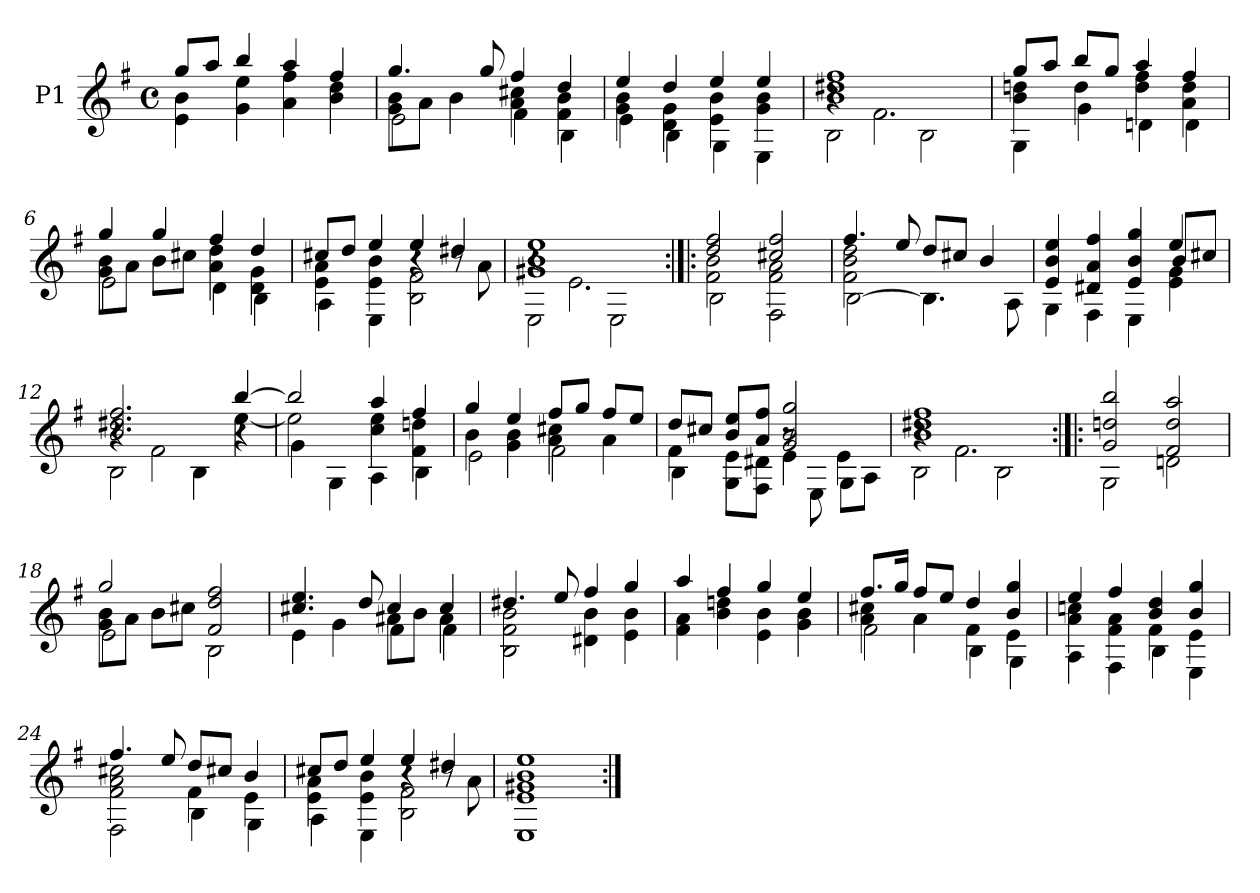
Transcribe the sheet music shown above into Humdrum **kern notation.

**kern
*part1
*staff1
*I"P1
!!LO:PB:g=z
*clefG2
*ITrd7c12
*k[f#]
*e:
*M4/4
*met(c)
*MM84
=1
*^
8gi/L	4Ei\ 4Bi
8ai/J	.
4bi/	4Gi\ 4ei
4ai/	4Ai\ 4f#i
4f#i/	4Bi\ 4di
=2	=2
*	*^
4.gi/	8Gi\ 8BiL	2Ei\
.	8Ai\J	.
.	4Bi\	.
8gi/	.	.
4f#i/	4Ai\ 4c#Xi	4F#i\
4di/	4F#i\ 4Bi	4BBi\
=3	=3	=3
4ei/	4Gi\ 4Bi	4Ei\
4di/	4Di\ 4Gi	4BBi\
4ei/	4Ei\ 4Bi	4GGi\
4ei/	4Gi\ 4Bi	4EEi\
=4	=4	=4
1Bi 1d#Xi 1f#i	4r	2BBi\
.	2.F#i\	.
.	.	2BBi\
!!LO:LB:g=z	!!	!!
=5	=5	=5
8gi/L	4Bi\ 4dni	4GGi\
8ai/J	.	.
8bi/L	4di\	4Gi\
8gi/J	.	.
4ai/	4di\ 4f#i	4Dni\
4f#i/	4Ai\ 4di	4Di\
=6	=6	=6
4gi/	8Gi\ 8BiL	2Ei\
.	8Ai\J	.
4gi/	8Bi\L	.
.	8c#Xi\J	.
4f#i/	4Ai\ 4di	4Di\
4di/	4Di\ 4Gi	4BBi\
=7	=7	=7
8c#Xi/L	4Ei\ 4Ai	4AAi\
8di/J	.	.
4ei/	4Ei\ 4Bi	4EEi\
4ei/	4r	2BBi\ 2F#i
4d#Xi/	8r	.
.	8Ai\	.
=8	=8	=8
1G#Xi 1Bi 1ei	4r	2EEi\
.	2.Ei\	.
.	.	2EEi\
!!LO:LB:g=z	!!	!!
=9:|!|:	=9:|!|:	=9:|!|:
2di/ 2f#i	2F#i\ 2Bi	2BBi\
2c#Xi/ 2f#i	2F#i\ 2Ai	2FF#i\
=10	=10	=10
4.f#i/	2F#i\ 2Bi 2di	[<2BBi\
8ei/	.	.
8di/L	2ryy	4.BBi\]
8c#Xi/J	.	.
4Bi/	.	.
.	.	8AAi\
=11	=11	=11
4Ei/ 4Bi 4ei	2.ryy	4GGi\
4D#Xi/ 4Ai 4f#i	.	4FF#i\
4Ei/ 4Bi 4gi	.	4EEi\
4ei/	8Bi/L	4Ei\ 4Gi
.	8c#Xi/J	.
=12	=12	=12
2.Bi/ 2.d#Xi 2.f#i	4r	2BBi\
.	2F#i\	.
.	.	4BBi\
[>4bi/	[<4ei\	4r
=13	=13	=13
2bi/]	2ei\]	4Gi\
.	.	4GGi\
4ai/	4ci\ 4ei	4AAi\
4f#i/	4F#i\ 4dni	4BBi\
!!LO:LB:g=z	!!	!!
=14	=14	=14
4gi/	4Bi\	2Ei\
4ei/	4Gi\ 4Bi	.
8f#i/L	4Ai\ 4c#Xi	2F#i\
8gi/J	.	.
8f#i/L	4Ai\	.
8ei/J	.	.
=15	=15	=15
8di/L	4F#i\	4BBi\
8c#Xi/J	.	.
8Bi/ 8eiL	4ryy	8GGi\ 8EiL
8Ai/ 8f#iJ	.	8FF#i\ 8D#XiJ
2Gi/ 2Bi 2gi	4Ei\	8r
.	.	8EEi\
.	4Ei\	8GGi\L
.	.	8AAi\J
=16	=16	=16
1Bi 1d#Xi 1f#i	4r	2BBi\
.	2.F#i\	.
.	.	2BBi\
*	*v	*v
=17:|!|:	=17:|!|:
2Gi/ 2dni 2bi	2GGi\
2F#i/ 2di 2ai	2Dni\
=18	=18
*	*^
2gi/	8Gi\ 8BiL	2Ei\
.	8Ai\J	.
.	8Bi\L	.
.	8c#Xi\J	.
2F#i/ 2di 2f#i	2ryy	2BBi\
!!LO:LB:g=z	!!	!!
=19	=19	=19
4.c#Xi/ 4.ei	4Ei\	2ryy
.	4Gi\	.
8di/	.	.
4c#i/	8A#Xi\L	4F#i\
.	8Bi\J	.
4c#i/	4A#i\	4F#i\
*	*v	*v
=20	=20
4.d#Xi/	2BBi\ 2F#i 2Bi
8ei/	.
4f#i/	4D#Xi\ 4Bi
4gi/	4Ei\ 4Bi
=21	=21
4ai/	4F#i\ 4Ai
4f#i/	4Bi\ 4dni
4gi/	4Ei\ 4Bi
4ei/	4Gi\ 4Bi
=22	=22
*	*^
8.f#i/L	4Ai\ 4c#Xi	2F#i\
16gi/Jk	.	.
8f#i/L	4Ai\	.
8ei/J	.	.
4di/	4F#i\	4BBi\
4Bi/ 4gi	4Ei\	4GGi\
!!LO:LB:g=z	!!	!!
=23	=23	=23
4ei/	4Ai\ 4cni	4AAi\
4f#i/	4F#i\ 4Ai	4FF#i\
4Bi/ 4di	4F#i\	4BBi\
4Bi/ 4gi	4Ei\	4EEi\
=24	=24	=24
4.f#i/	2F#i\ 2Ai 2c#Xi	2FF#i\
8ei/	.	.
8di/L	4F#i\	4BBi\
8c#Xi/J	.	.
4Bi/	4Ei\	4GGi\
=25	=25	=25
8c#Xi/L	4Ei\ 4Ai	4AAi\
8di/J	.	.
4ei/	4Ei\ 4Bi	4EEi\
4ei/	4r	2BBi\ 2F#i
4d#Xi/	8r	.
.	8Ai\	.
=26	=26	=26
1G#Xi 1Bi 1ei	1Ei	1EEi
*v	*v	*v
=:|!
*-
